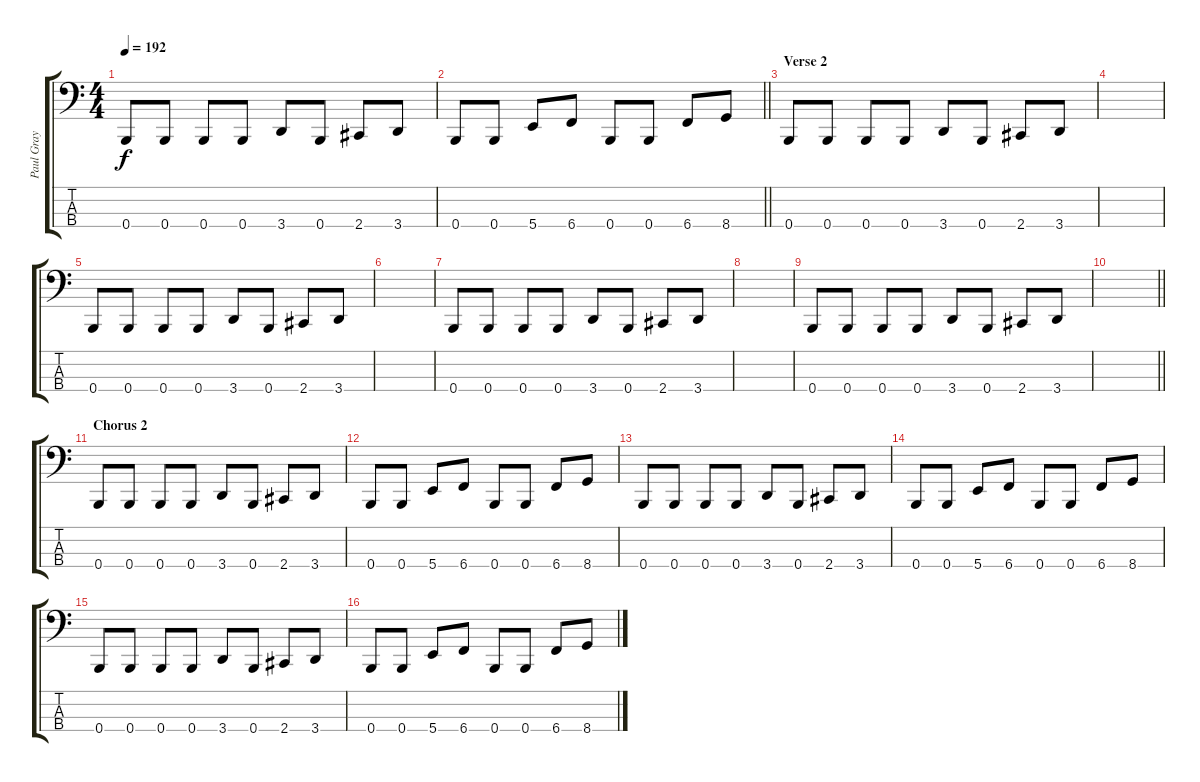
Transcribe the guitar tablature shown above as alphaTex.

\track ("Paul Gray" "Paul Gray") {instrument electricbasspick}
\staff {score tabs}
\tuning (E2 B1 Gb1 B0) {hide}
\ts (4 4)
\tempo 192
\clef f4
\ks c
0.4.8{dy f} 0.4.8 0.4.8 0.4.8 3.4.8 0.4.8 2.4.8 3.4.8 |
\barLineRight lightlight
0.4.8 0.4.8 5.4.8 6.4.8 0.4.8 0.4.8 6.4.8 8.4.8 |
\section ("" "Verse 2")
0.4.8 0.4.8 0.4.8 0.4.8 3.4.8 0.4.8 2.4.8 3.4.8 |
|
0.4.8 0.4.8 0.4.8 0.4.8 3.4.8 0.4.8 2.4.8 3.4.8 |
|
0.4.8 0.4.8 0.4.8 0.4.8 3.4.8 0.4.8 2.4.8 3.4.8 |
|
0.4.8 0.4.8 0.4.8 0.4.8 3.4.8 0.4.8 2.4.8 3.4.8 |
\barLineRight lightlight
|
\section ("" "Chorus 2")
0.4.8 0.4.8 0.4.8 0.4.8 3.4.8 0.4.8 2.4.8 3.4.8 |
0.4.8 0.4.8 5.4.8 6.4.8 0.4.8 0.4.8 6.4.8 8.4.8 |
0.4.8 0.4.8 0.4.8 0.4.8 3.4.8 0.4.8 2.4.8 3.4.8 |
0.4.8 0.4.8 5.4.8 6.4.8 0.4.8 0.4.8 6.4.8 8.4.8 |
0.4.8 0.4.8 0.4.8 0.4.8 3.4.8 0.4.8 2.4.8 3.4.8 |
0.4.8 0.4.8 5.4.8 6.4.8 0.4.8 0.4.8 6.4.8 8.4.8
